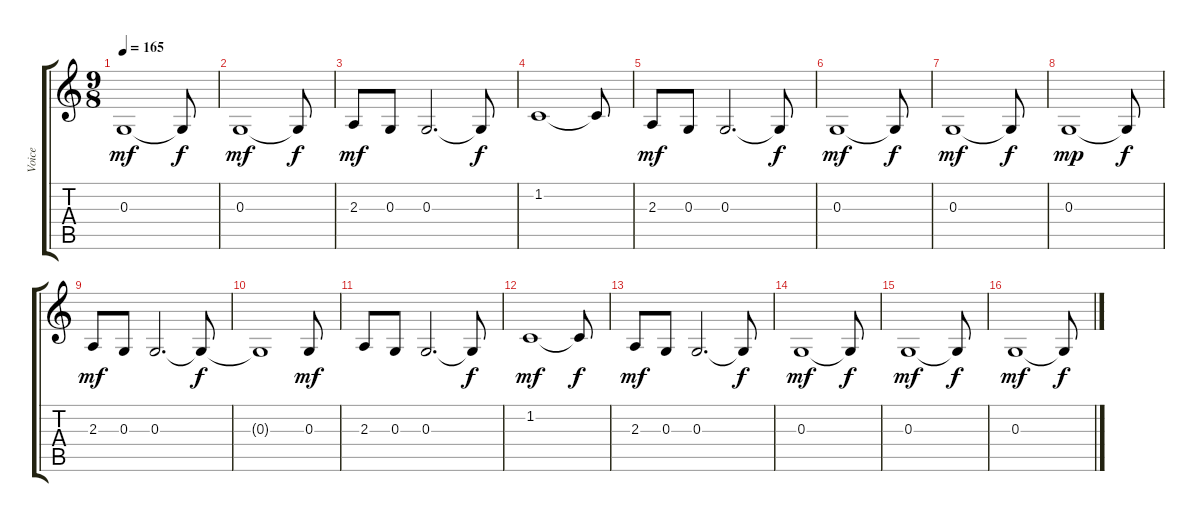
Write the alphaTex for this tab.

\track ("Voice" "Voice") {instrument voiceoohs}
\staff {score tabs}
\tuning (E4 B3 G3 D3 A2 E2) {hide}
\ts (9 8)
\tempo 165
\clef g2
\ks c
0.3.1{dy mf} 0.3{t}.8{dy f} |
0.3.1{dy mf} 0.3{t}.8{dy f} |
2.3.8{dy mf} 0.3.8 0.3.2{d} 0.3{t}.8{dy f} |
1.2.1 1.2{t}.8 |
2.3.8{dy mf} 0.3.8 0.3.2{d} 0.3{t}.8{dy f} |
0.3.1{dy mf} 0.3{t}.8{dy f} |
0.3.1{dy mf} 0.3{t}.8{dy f} |
0.3.1{dy mp} 0.3{t}.8{dy f} |
2.3.8{dy mf} 0.3.8 0.3.2{d} 0.3{t}.8{dy f} |
0.3{t}.1 0.3.8{dy mf} |
2.3.8 0.3.8 0.3.2{d} 0.3{t}.8{dy f} |
1.2.1{dy mf} 1.2{t}.8{dy f} |
2.3.8{dy mf} 0.3.8 0.3.2{d} 0.3{t}.8{dy f} |
0.3.1{dy mf} 0.3{t}.8{dy f} |
0.3.1{dy mf} 0.3{t}.8{dy f} |
0.3.1{dy mf} 0.3{t}.8{dy f}
